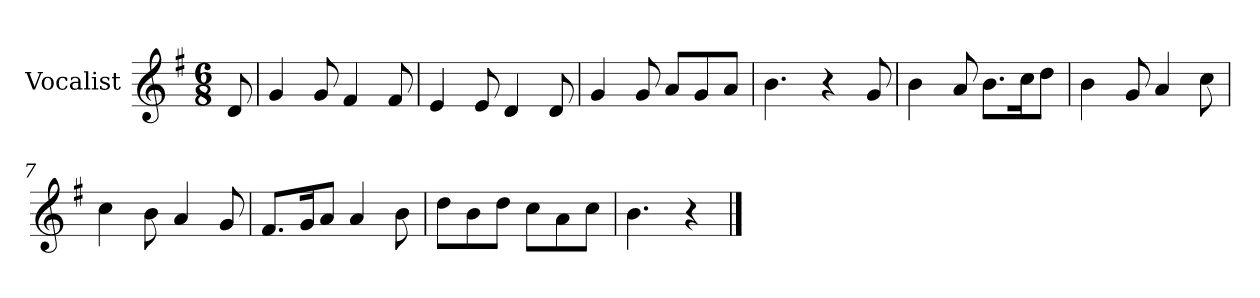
**kern
*part1
*staff1
*I"Vocalist
*k[f#]
*G:
*M6/8
=
8d
=1
4g
8g
4f#
8f#
=2
4e
8e
4d
8d
=3
4g
8g
8aL
8g
8aJ
=4
4.b
4r
8g
=5
4b
8a
8.bL
16ccK
8ddJ
=6
4b
8g
4a
8cc
=7
4cc
8b
4a
8g
=8
8.f#L
16gK
8aJ
4a
8b
=9
8ddL
8b
8ddJ
8ccL
8a
8ccJ
=10
4.b
4r
==
*-
